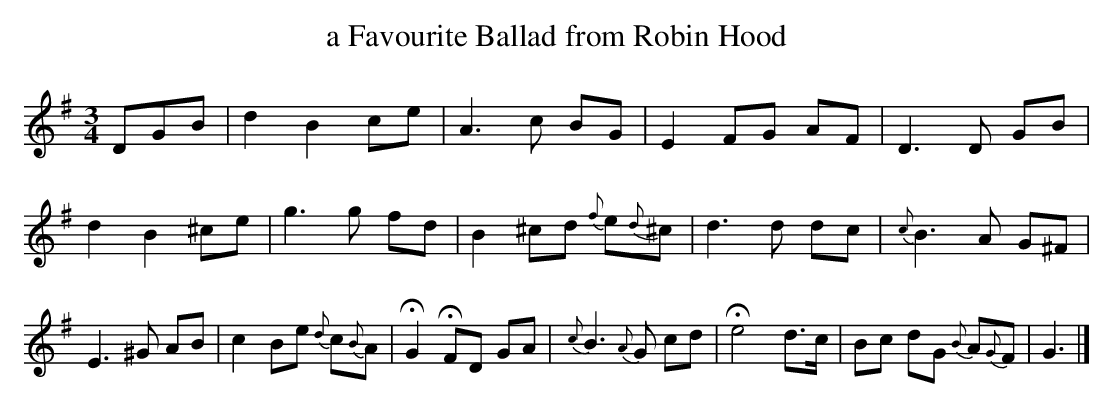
X:1
T:a Favourite Ballad from Robin Hood
M:3/4
K:G major
DGB| \
d2B2 ce| A3c BG| E2FG AF| D3D GB|\
d2B2 ^ce| g3g fd| B2^cd {f}e{d}^c| d3d dc|\
{c}B3A G^F| E3^G AB| c2Be {d}c{B}A| HG2HFD GA|\
{c}B3{A}G cd| He4d>c| Bc dG {B}A{G}F| G3|]
